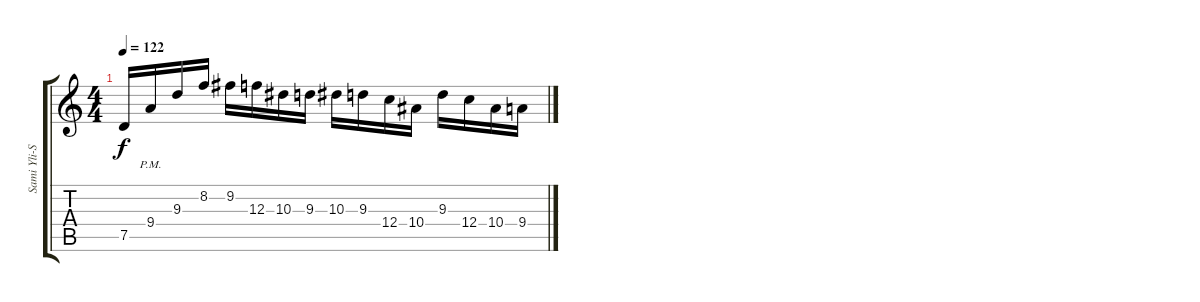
\track ("Sami Yli-Sirniö Harmonizer" "Sami Yli-S") {instrument overdrivenguitar}
\staff {score tabs}
\tuning (D4 A3 F3 C3 G2 D2) {hide}
\ts (4 4)
\tempo 122
\clef g2
\ks c
7.5.16{dy f} 9.4{pm}.16 9.3.16 8.2.16 9.2.16 12.3.16 10.3.16 9.3.16 10.3.16 9.3.16 12.4.16 10.4.16 9.3.16 12.4.16 10.4.16 9.4.16
